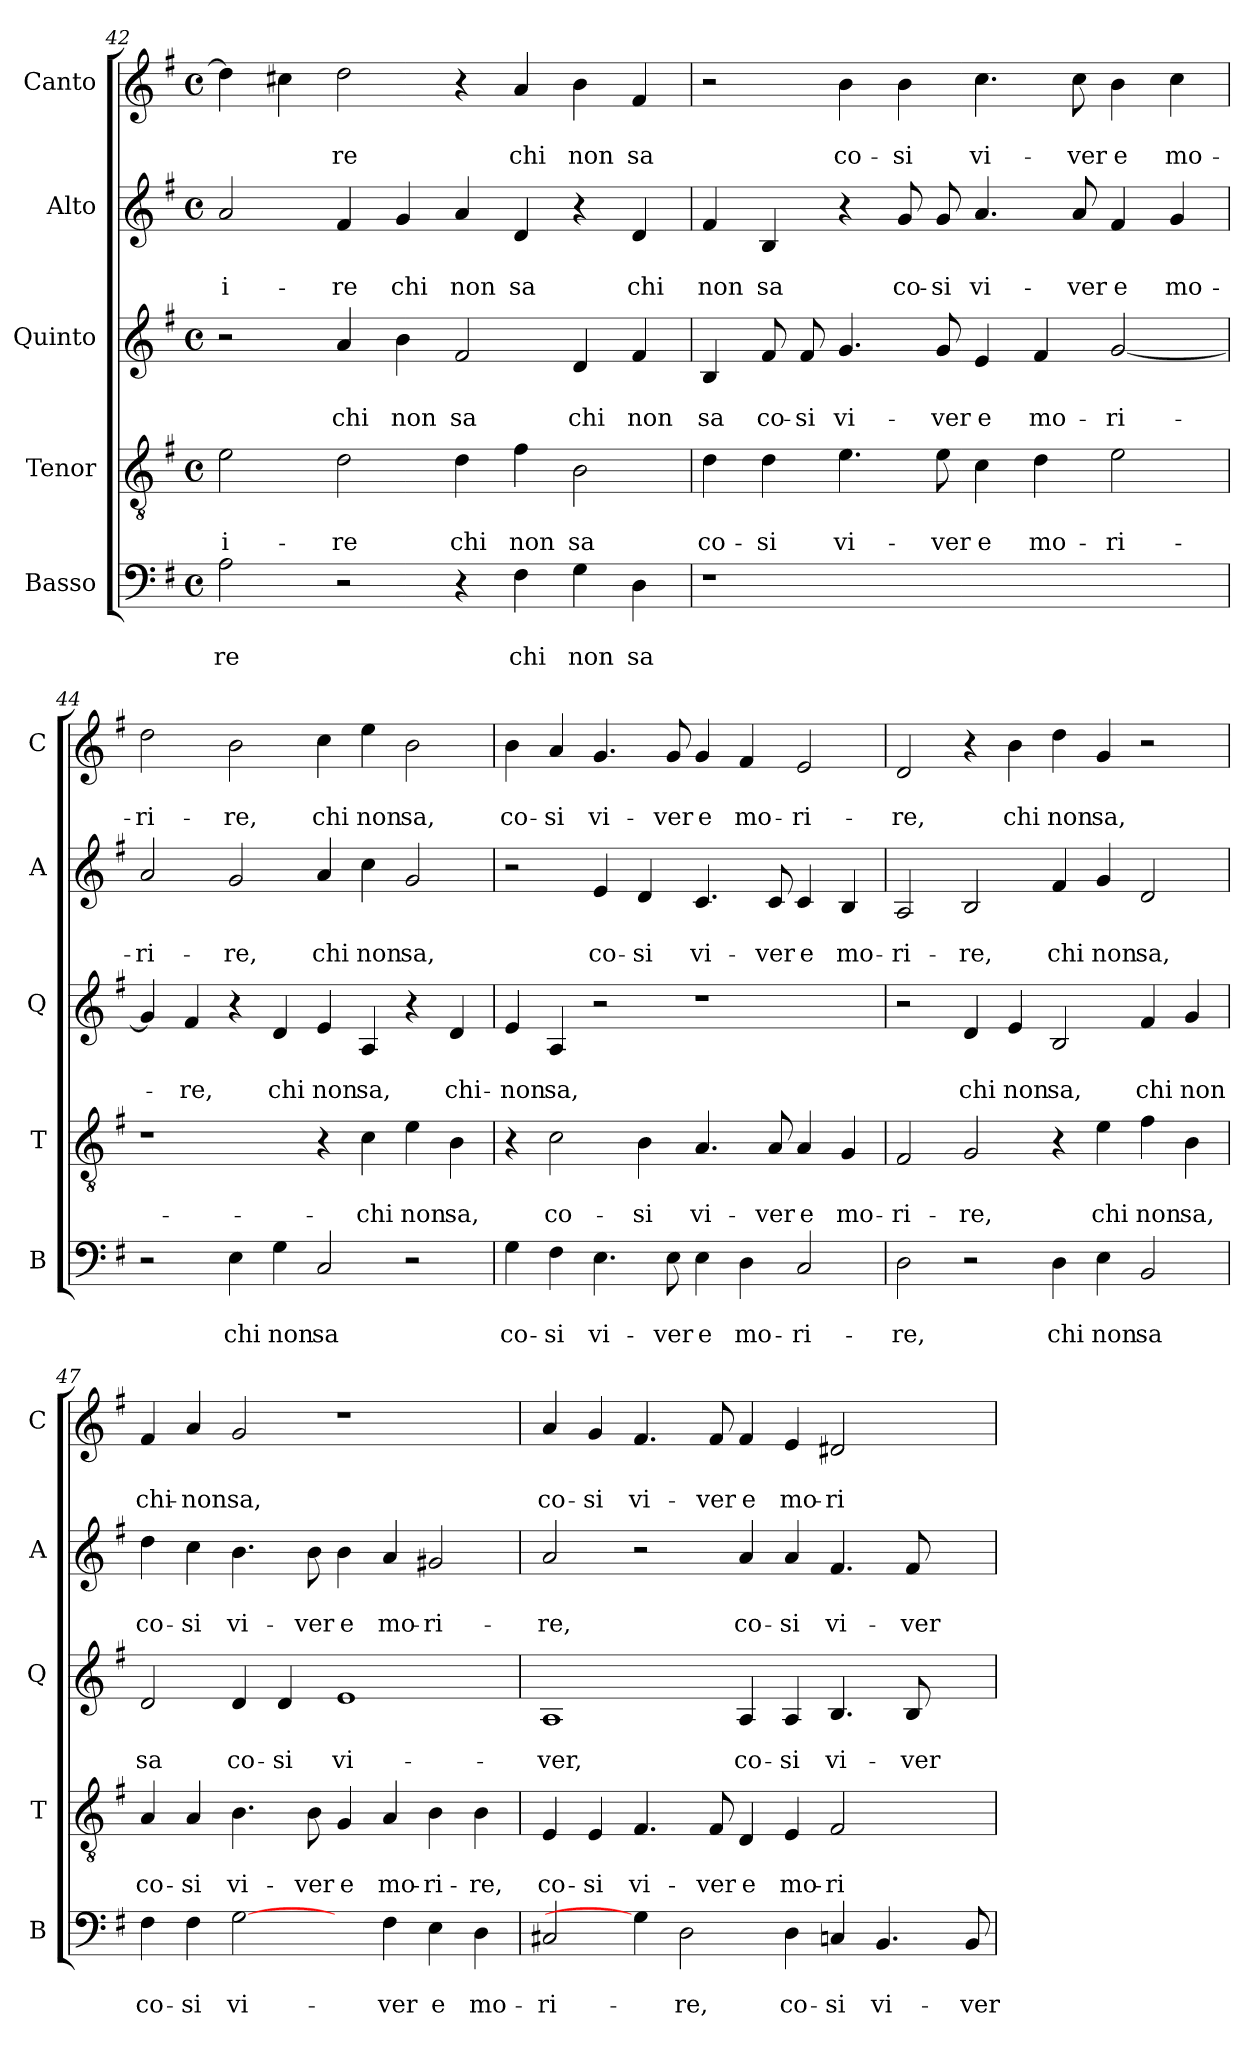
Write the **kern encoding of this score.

**kern	**text	**text	**kern	**text	**text	**kern	**text	**text	**kern	**text	**text	**kern	**text	**text
*part5	*part5	*part5	*part4	*part4	*part4	*part3	*part3	*part3	*part2	*part2	*part2	*part1	*part1	*part1
*staff5	*staff5	*staff5	*staff4	*staff4	*staff4	*staff3	*staff3	*staff3	*staff2	*staff2	*staff2	*staff1	*staff1	*staff1
*I"Basso	*	*	*I"Tenor	*	*	*I"Quinto	*	*	*I"Alto	*	*	*I"Canto	*	*
*I'B	*	*	*I'T	*	*	*I'Q	*	*	*I'A	*	*	*I'C	*	*
*clefF4	*	*	*clefGv2	*	*	*clefG2	*	*	*clefG2	*	*	*clefG2	*	*
*k[f#]	*	*	*k[f#]	*	*	*k[f#]	*	*	*k[f#]	*	*	*k[f#]	*	*
*G:	*	*	*G:	*	*	*G:	*	*	*G:	*	*	*G:	*	*
*M4/4	*	*	*M4/4	*	*	*M4/4	*	*	*M4/4	*	*	*M4/4	*	*
*met(c)	*	*	*met(c)	*	*	*met(c)	*	*	*met(c)	*	*	*met(c)	*	*
=42	=42	=42	=42	=42	=42	=42	=42	=42	=42	=42	=42	=42	=42	=42
!	!	!LO:LY:b	!	!	!LO:LY:b	!	!	!	!	!	!LO:LY:b	!	!	!
2A\	.	-re	2e\	.	-i-	2r	.	.	2a/	.	-i-	4dd\]	.	.
.	.	.	.	.	.	.	.	.	.	.	.	4cc#X\	.	.
!	!	!	!	!	!LO:LY:b	!	!	!LO:LY:b	!	!	!LO:LY:b	!	!	!LO:LY:b
2r	.	.	2d\	.	-re	4a/	.	chi	4f#/	.	-re	2dd\	.	-re
!	!	!	!	!	!	!	!	!LO:LY:b	!	!	!LO:LY:b	!	!	!
.	.	.	.	.	.	4b\	.	non	4g/	.	chi	.	.	.
!	!	!	!	!	!LO:LY:b	!	!	!LO:LY:b	!	!	!LO:LY:b	!	!	!
4r	.	.	4d\	.	chi	2f#/	.	sa	4a/	.	non	4r	.	.
!	!	!LO:LY:b	!	!	!LO:LY:b	!	!	!	!	!	!LO:LY:b	!	!	!LO:LY:b
4F#\	.	chi	4f#\	.	non	.	.	.	4d/	.	sa	4a/	.	chi
!	!	!LO:LY:b	!	!	!LO:LY:b	!	!	!LO:LY:b	!	!	!	!	!	!LO:LY:b
4G\	.	non	2B\	.	sa	4d/	.	chi	4r	.	.	4b\	.	non
!	!	!LO:LY:b	!	!	!	!	!	!LO:LY:b	!	!	!LO:LY:b	!	!	!LO:LY:b
4D\	.	sa	.	.	.	4f#/	.	non	4d/	.	chi	4f#/	.	sa
=43	=43	=43	=43	=43	=43	=43	=43	=43	=43	=43	=43	=43	=43	=43
!	!	!	!	!	!LO:LY:b	!	!	!LO:LY:b	!	!	!LO:LY:b	!	!	!
1r	.	.	4d\	.	co-	4B/	.	sa	4f#/	.	non	2r	.	.
!	!	!	!	!	!LO:LY:b	!	!	!LO:LY:b	!	!	!LO:LY:b	!	!	!
.	.	.	4d\	.	-si	8f#/	.	co-	4B/	.	sa	.	.	.
!	!	!	!	!	!	!	!	!LO:LY:b	!	!	!	!	!	!
.	.	.	.	.	.	8f#/	.	-si	.	.	.	.	.	.
!	!	!	!	!	!LO:LY:b	!	!	!LO:LY:b	!	!	!	!	!	!LO:LY:b
.	.	.	4.e\	.	vi-	4.g/	.	vi-	4r	.	.	4b\	.	co-
!	!	!	!	!	!	!	!	!	!	!	!LO:LY:b	!	!	!LO:LY:b
.	.	.	.	.	.	.	.	.	8g/	.	co-	4b\	.	-si
!	!	!	!	!	!LO:LY:b	!	!	!LO:LY:b	!	!	!LO:LY:b	!	!	!
.	.	.	8e\	.	-ver	8g/	.	-ver	8g/	.	-si	.	.	.
!	!	!	!	!	!LO:LY:b	!	!	!LO:LY:b	!	!	!LO:LY:b	!	!	!LO:LY:b
1ryy	.	.	4c\	.	e	4e/	.	e	4.a/	.	vi-	4.cc\	.	vi-
!	!	!	!	!	!LO:LY:b	!	!	!LO:LY:b	!	!	!	!	!	!
.	.	.	4d\	.	mo-	4f#/	.	mo-	.	.	.	.	.	.
!	!	!	!	!	!	!	!	!	!	!	!LO:LY:b	!	!	!LO:LY:b
.	.	.	.	.	.	.	.	.	8a/	.	-ver	8cc\	.	-ver
!	!	!	!	!	!LO:LY:b	!	!	!LO:LY:b	!	!	!LO:LY:b	!	!	!LO:LY:b
.	.	.	2e\	.	-ri-	[2g/	.	-ri-	4f#/	.	e	4b\	.	e
!	!	!	!	!	!	!	!	!	!	!	!LO:LY:b	!	!	!LO:LY:b
.	.	.	.	.	.	.	.	.	4g/	.	mo-	4cc\	.	mo-
!!LO:LB:g=z
=44	=44	=44	=44	=44	=44	=44	=44	=44	=44	=44	=44	=44	=44	=44
!	!	!	!	!	!	!	!	!	!	!	!LO:LY:b	!	!	!LO:LY:b
2r	.	.	1r	.	.	4g/]	.	.	2a/	.	-ri-	2dd\	.	-ri-
!	!	!	!	!	!	!	!	!LO:LY:b	!	!	!	!	!	!
.	.	.	.	.	.	4f#/	.	-re,	.	.	.	.	.	.
!	!	!LO:LY:b	!	!	!	!	!	!	!	!	!LO:LY:b	!	!	!LO:LY:b
4E\	.	chi	.	.	.	4r	.	.	2g/	.	-re,	2b\	.	-re,
!	!	!LO:LY:b	!	!	!	!	!	!LO:LY:b	!	!	!	!	!	!
4G\	.	non	.	.	.	4d/	.	chi	.	.	.	.	.	.
!	!	!LO:LY:b	!	!	!	!	!	!LO:LY:b	!	!	!LO:LY:b	!	!	!LO:LY:b
2C/	.	sa	4r	.	.	4e/	.	non	4a/	.	chi	4cc\	.	chi
!	!	!	!	!	!LO:LY:b	!	!	!LO:LY:b	!	!	!LO:LY:b	!	!	!LO:LY:b
.	.	.	4c\	.	-chi	4A/	.	sa,	4cc\	.	non	4ee\	.	non
!	!	!	!	!	!LO:LY:b	!	!	!	!	!	!LO:LY:b	!	!	!LO:LY:b
2r	.	.	4e\	.	non	4r	.	.	2g/	.	sa,	2b\	.	sa,
!	!	!	!	!	!LO:LY:b	!	!	!LO:LY:b	!	!	!	!	!	!
.	.	.	4B\	.	sa,	4d/	.	chi-	.	.	.	.	.	.
=45	=45	=45	=45	=45	=45	=45	=45	=45	=45	=45	=45	=45	=45	=45
!	!	!LO:LY:b	!	!	!	!	!	!LO:LY:b	!	!	!	!	!	!LO:LY:b
4G\	.	co-	4r	.	.	4e/	.	-non	2r	.	.	4b\	.	co-
!	!	!LO:LY:b	!	!	!LO:LY:b	!	!	!LO:LY:b	!	!	!	!	!	!LO:LY:b
4F#\	.	-si	2c\	.	co-	4A/	.	sa,	.	.	.	4a/	.	-si
!	!	!LO:LY:b	!	!	!	!	!	!	!	!	!LO:LY:b	!	!	!LO:LY:b
4.E\	.	vi-	.	.	.	2r	.	.	4e/	.	co-	4.g/	.	vi-
!	!	!	!	!	!LO:LY:b	!	!	!	!	!	!LO:LY:b	!	!	!
.	.	.	4B\	.	-si	.	.	.	4d/	.	-si	.	.	.
!	!	!LO:LY:b	!	!	!	!	!	!	!	!	!	!	!	!LO:LY:b
8E\	.	-ver	.	.	.	.	.	.	.	.	.	8g/	.	-ver
!	!	!LO:LY:b	!	!	!LO:LY:b	!	!	!	!	!	!LO:LY:b	!	!	!LO:LY:b
4E\	.	e	4.A/	.	vi-	1r	.	.	4.c/	.	vi-	4g/	.	e
!	!	!LO:LY:b	!	!	!	!	!	!	!	!	!	!	!	!LO:LY:b
4D\	.	mo-	.	.	.	.	.	.	.	.	.	4f#/	.	mo-
!	!	!	!	!	!LO:LY:b	!	!	!	!	!	!LO:LY:b	!	!	!
.	.	.	8A/	.	-ver	.	.	.	8c/	.	-ver	.	.	.
!	!	!LO:LY:b	!	!	!LO:LY:b	!	!	!	!	!	!LO:LY:b	!	!	!LO:LY:b
2C/	.	-ri-	4A/	.	e	.	.	.	4c/	.	e	2e/	.	-ri-
!	!	!	!	!	!LO:LY:b	!	!	!	!	!	!LO:LY:b	!	!	!
.	.	.	4G/	.	mo-	.	.	.	4B/	.	mo-	.	.	.
=46	=46	=46	=46	=46	=46	=46	=46	=46	=46	=46	=46	=46	=46	=46
!	!	!LO:LY:b	!	!	!LO:LY:b	!	!	!	!	!	!LO:LY:b	!	!	!LO:LY:b
2D\	.	-re,	2F#/	.	-ri-	2r	.	.	2A/	.	-ri-	2d/	.	-re,
!	!	!	!	!	!LO:LY:b	!	!	!LO:LY:b	!	!	!LO:LY:b	!	!	!
2r	.	.	2G/	.	-re,	4d/	.	chi	2B/	.	-re,	4r	.	.
!	!	!	!	!	!	!	!	!LO:LY:b	!	!	!	!	!	!LO:LY:b
.	.	.	.	.	.	4e/	.	non	.	.	.	4b\	.	chi
!	!	!LO:LY:b	!	!	!	!	!	!LO:LY:b	!	!	!LO:LY:b	!	!	!LO:LY:b
4D\	.	chi	4r	.	.	2B/	.	sa,	4f#/	.	chi	4dd\	.	non
!	!	!LO:LY:b	!	!	!LO:LY:b	!	!	!	!	!	!LO:LY:b	!	!	!LO:LY:b
4E\	.	non	4e\	.	chi	.	.	.	4g/	.	non	4g/	.	sa,
!	!	!LO:LY:b	!	!	!LO:LY:b	!	!	!LO:LY:b	!	!	!LO:LY:b	!	!	!
2BB/	.	sa	4f#\	.	non	4f#/	.	chi	2d/	.	sa,	2r	.	.
!	!	!	!	!	!LO:LY:b	!	!	!LO:LY:b	!	!	!	!	!	!
.	.	.	4B\	.	sa,	4g/	.	non	.	.	.	.	.	.
!!LO:LB:g=z
=47	=47	=47	=47	=47	=47	=47	=47	=47	=47	=47	=47	=47	=47	=47
!	!	!LO:LY:b	!	!	!LO:LY:b	!	!	!LO:LY:b	!	!	!LO:LY:b	!	!	!LO:LY:b
4F#\	.	co-	4A/	.	co-	2d/	.	sa	4dd\	.	co-	4f#/	.	chi-
!	!	!LO:LY:b	!	!	!LO:LY:b	!	!	!	!	!	!LO:LY:b	!	!	!LO:LY:b
4F#\	.	-si	4A/	.	-si	.	.	.	4cc\	.	-si	4a/	.	-non
!	!	!LO:LY:b	!	!	!LO:LY:b	!	!	!LO:LY:b	!	!	!LO:LY:b	!	!	!LO:LY:b
[2G\	.	vi-	4.B\	.	vi-	4d/	.	co-	4.b\	.	vi-	2g/	.	sa,
!	!	!	!	!	!	!	!	!LO:LY:b	!	!	!	!	!	!
.	.	.	.	.	.	4d/	.	-si	.	.	.	.	.	.
!	!	!	!	!	!LO:LY:b	!	!	!	!	!	!LO:LY:b	!	!	!
.	.	.	8B\	.	-ver	.	.	.	8b\	.	-ver	.	.	.
!	!	!	!	!	!LO:LY:b	!	!	!LO:LY:b	!	!	!LO:LY:b	!	!	!
4ryy	.	.	4G/	.	e	1e	.	vi-	4b\	.	e	1r	.	.
!	!	!LO:LY:b	!	!	!LO:LY:b	!	!	!	!	!	!LO:LY:b	!	!	!
4F#\	.	-ver	4A/	.	mo-	.	.	.	4a/	.	mo-	.	.	.
!	!	!LO:LY:b	!	!	!LO:LY:b	!	!	!	!	!	!LO:LY:b	!	!	!
4E\	.	e	4B\	.	-ri-	.	.	.	2g#X/	.	-ri-	.	.	.
!	!	!LO:LY:b	!	!	!LO:LY:b	!	!	!	!	!	!	!	!	!
4D\	.	mo-	4B\	.	-re,	.	.	.	.	.	.	.	.	.
=48	=48	=48	=48	=48	=48	=48	=48	=48	=48	=48	=48	=48	=48	=48
!	!	!LO:LY:b	!	!	!LO:LY:b	!	!	!LO:LY:b	!	!	!LO:LY:b	!	!	!LO:LY:b
2C#X/	.	-ri-	4E/	.	co-	1A	.	-ver,	2a/	.	-re,	4a/	.	co-
!	!	!	!	!	!LO:LY:b	!	!	!	!	!	!	!	!	!LO:LY:b
.	.	.	4E/	.	-si	.	.	.	.	.	.	4g/	.	-si
!	!	!	!	!	!LO:LY:b	!	!	!	!	!	!	!	!	!LO:LY:b
4G\]	.	.	4.F#/	.	vi-	.	.	.	2r	.	.	4.f#/	.	vi-
!	!	!LO:LY:b	!	!	!	!	!	!	!	!	!	!	!	!
2D\	.	-re,	.	.	.	.	.	.	.	.	.	.	.	.
!	!	!	!	!	!LO:LY:b	!	!	!	!	!	!	!	!	!LO:LY:b
.	.	.	8F#/	.	-ver	.	.	.	.	.	.	8f#/	.	-ver
!	!	!	!	!	!LO:LY:b	!	!	!LO:LY:b	!	!	!LO:LY:b	!	!	!LO:LY:b
.	.	.	4D/	.	e	4A/	.	co-	4a/	.	co-	4f#/	.	e
!	!	!LO:LY:b	!	!	!LO:LY:b	!	!	!LO:LY:b	!	!	!LO:LY:b	!	!	!LO:LY:b
4D\	.	co-	4E/	.	mo-	4A/	.	-si	4a/	.	-si	4e/	.	mo-
!	!	!LO:LY:b	!	!	!LO:LY:b	!	!	!LO:LY:b	!	!	!LO:LY:b	!	!	!LO:LY:b
4Cn/	.	-si	2F#/	.	-ri-	4.B/	.	vi-	4.f#/	.	vi-	2d#X/	.	-ri-
!	!	!LO:LY:b	!	!	!	!	!	!	!	!	!	!	!	!
4.BB/	.	vi-	.	.	.	.	.	.	.	.	.	.	.	.
!	!	!	!	!	!	!	!	!LO:LY:b	!	!	!LO:LY:b	!	!	!
.	.	.	.	.	.	8B/	.	-ver	8f#/	.	-ver	.	.	.
.	.	.	4ryy	.	.	4ryy	.	.	4ryy	.	.	4ryy	.	.
!	!	!LO:LY:b	!	!	!	!	!	!	!	!	!	!	!	!
8BB/	.	-ver	.	.	.	.	.	.	.	.	.	.	.	.
=	=	=	=	=	=	=	=	=	=	=	=	=	=	=
*-	*-	*-	*-	*-	*-	*-	*-	*-	*-	*-	*-	*-	*-	*-
